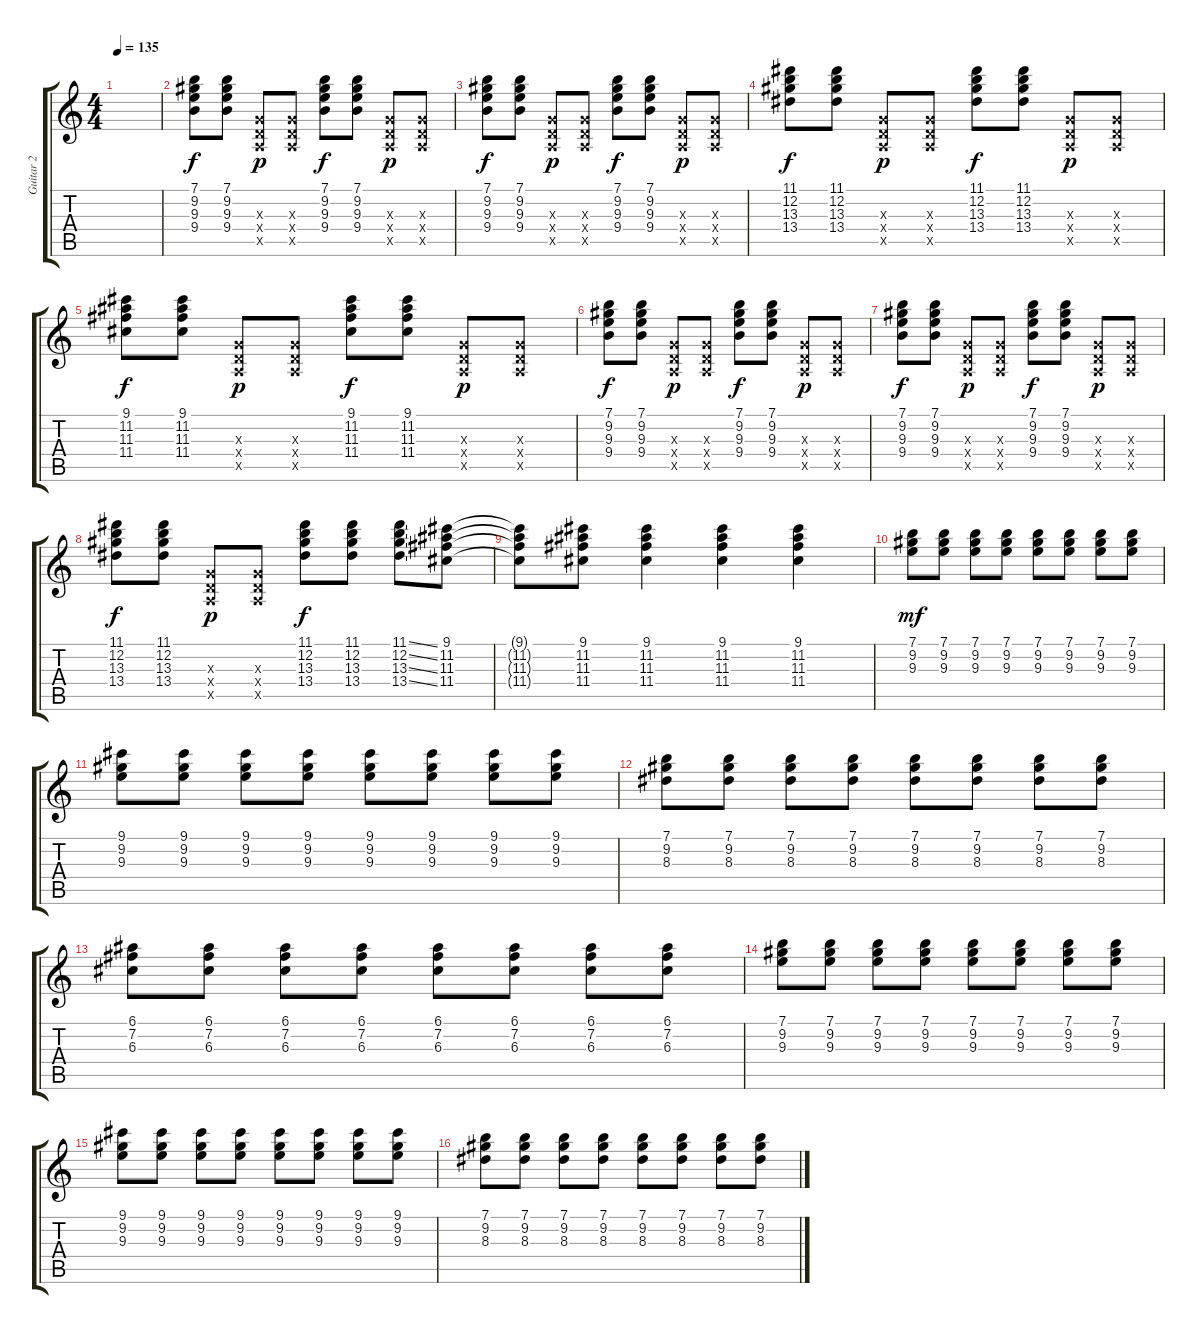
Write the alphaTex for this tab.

\track ("Guitar 2" "Guitar 2") {instrument electricguitarjazz}
\staff {score tabs}
\tuning (E4 B3 G3 D3 A2 E2) {hide}
\ts (4 4)
\tempo 135
\clef g2
\ks c
|
(7.1 9.2 9.3 9.4).8{volume 11} (7.1 9.2 9.3 9.4).8 (0.3{x} 0.4{x} 0.5{x}).8{dy p} (0.3{x} 0.4{x} 0.5{x}).8 (7.1 9.2 9.3 9.4).8{dy f} (7.1 9.2 9.3 9.4).8 (0.3{x} 0.4{x} 0.5{x}).8{dy p} (0.3{x} 0.4{x} 0.5{x}).8 |
(7.1 9.2 9.3 9.4).8{dy f} (7.1 9.2 9.3 9.4).8 (0.3{x} 0.4{x} 0.5{x}).8{dy p} (0.3{x} 0.4{x} 0.5{x}).8 (7.1 9.2 9.3 9.4).8{dy f} (7.1 9.2 9.3 9.4).8 (0.3{x} 0.4{x} 0.5{x}).8{dy p} (0.3{x} 0.4{x} 0.5{x}).8 |
(11.1 12.2 13.3 13.4).8{dy f} (11.1 12.2 13.3 13.4).8 (0.3{x} 0.4{x} 0.5{x}).8{dy p} (0.3{x} 0.4{x} 0.5{x}).8 (11.1 12.2 13.3 13.4).8{dy f} (11.1 12.2 13.3 13.4).8 (0.3{x} 0.4{x} 0.5{x}).8{dy p} (0.3{x} 0.4{x} 0.5{x}).8 |
(9.1 11.2 11.3 11.4).8{dy f} (9.1 11.2 11.3 11.4).8 (0.3{x} 0.4{x} 0.5{x}).8{dy p} (0.3{x} 0.4{x} 0.5{x}).8 (9.1 11.2 11.3 11.4).8{dy f} (9.1 11.2 11.3 11.4).8 (0.3{x} 0.4{x} 0.5{x}).8{dy p} (0.3{x} 0.4{x} 0.5{x}).8 |
(7.1 9.2 9.3 9.4).8{dy f} (7.1 9.2 9.3 9.4).8 (0.3{x} 0.4{x} 0.5{x}).8{dy p} (0.3{x} 0.4{x} 0.5{x}).8 (7.1 9.2 9.3 9.4).8{dy f} (7.1 9.2 9.3 9.4).8 (0.3{x} 0.4{x} 0.5{x}).8{dy p} (0.3{x} 0.4{x} 0.5{x}).8 |
(7.1 9.2 9.3 9.4).8{dy f} (7.1 9.2 9.3 9.4).8 (0.3{x} 0.4{x} 0.5{x}).8{dy p} (0.3{x} 0.4{x} 0.5{x}).8 (7.1 9.2 9.3 9.4).8{dy f} (7.1 9.2 9.3 9.4).8 (0.3{x} 0.4{x} 0.5{x}).8{dy p} (0.3{x} 0.4{x} 0.5{x}).8 |
(11.1 12.2 13.3 13.4).8{dy f} (11.1 12.2 13.3 13.4).8 (0.3{x} 0.4{x} 0.5{x}).8{dy p} (0.3{x} 0.4{x} 0.5{x}).8 (11.1 12.2 13.3 13.4).8{dy f} (11.1 12.2 13.3 13.4).8 (11.1{ss} 12.2{ss} 13.3{ss} 13.4{ss}).8 (9.1 11.2 11.3 11.4).8 |
(9.1{t} 11.2{t} 11.3{t} 11.4{t}).8 (9.1 11.2 11.3 11.4).8 (9.1 11.2 11.3 11.4).4 (9.1 11.2 11.3 11.4).4 (9.1 11.2 11.3 11.4).4 |
(7.1 9.2 9.3).8{dy mf volume 14 instrument electricguitarjazz} (7.1 9.2 9.3).8 (7.1 9.2 9.3).8 (7.1 9.2 9.3).8 (7.1 9.2 9.3).8 (7.1 9.2 9.3).8 (7.1 9.2 9.3).8 (7.1 9.2 9.3).8 |
(9.1 9.2 9.3).8 (9.1 9.2 9.3).8 (9.1 9.2 9.3).8 (9.1 9.2 9.3).8 (9.1 9.2 9.3).8 (9.1 9.2 9.3).8 (9.1 9.2 9.3).8 (9.1 9.2 9.3).8 |
(7.1 9.2 8.3).8 (7.1 9.2 8.3).8 (7.1 9.2 8.3).8 (7.1 9.2 8.3).8 (7.1 9.2 8.3).8 (7.1 9.2 8.3).8 (7.1 9.2 8.3).8 (7.1 9.2 8.3).8 |
(6.1 7.2 6.3).8 (6.1 7.2 6.3).8 (6.1 7.2 6.3).8 (6.1 7.2 6.3).8 (6.1 7.2 6.3).8 (6.1 7.2 6.3).8 (6.1 7.2 6.3).8 (6.1 7.2 6.3).8 |
(7.1 9.2 9.3).8 (7.1 9.2 9.3).8 (7.1 9.2 9.3).8 (7.1 9.2 9.3).8 (7.1 9.2 9.3).8 (7.1 9.2 9.3).8 (7.1 9.2 9.3).8 (7.1 9.2 9.3).8 |
(9.1 9.2 9.3).8 (9.1 9.2 9.3).8 (9.1 9.2 9.3).8 (9.1 9.2 9.3).8 (9.1 9.2 9.3).8 (9.1 9.2 9.3).8 (9.1 9.2 9.3).8 (9.1 9.2 9.3).8 |
(7.1 9.2 8.3).8 (7.1 9.2 8.3).8 (7.1 9.2 8.3).8 (7.1 9.2 8.3).8 (7.1 9.2 8.3).8 (7.1 9.2 8.3).8 (7.1 9.2 8.3).8 (7.1 9.2 8.3).8
